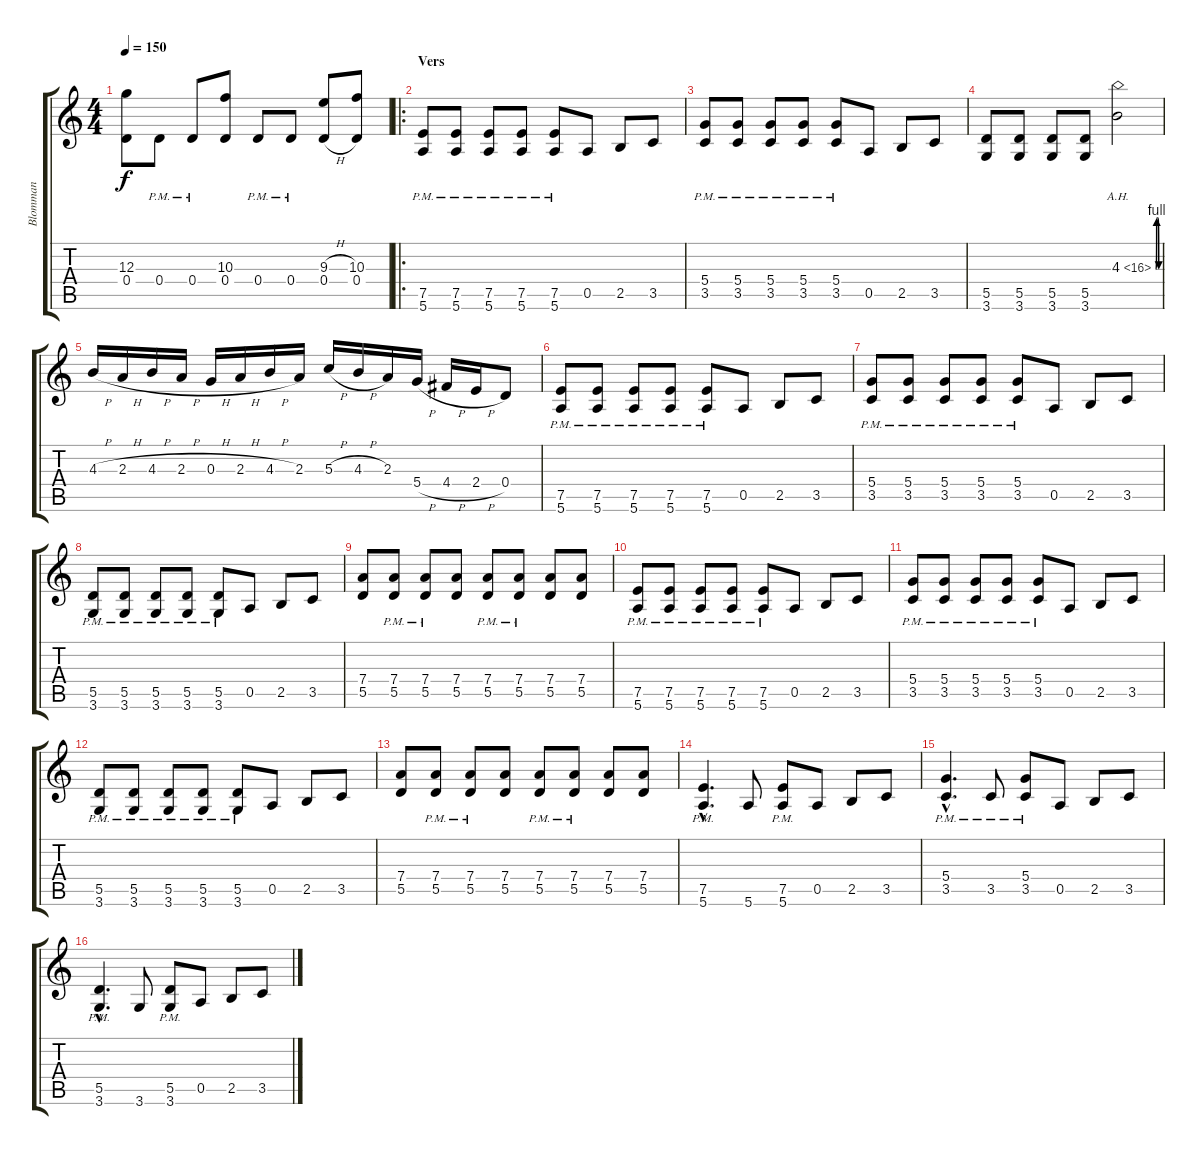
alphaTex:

\track ("Blomman" "Blomman") {instrument distortionguitar}
\staff {score tabs}
\tuning (E4 B3 G3 D3 A2 E2) {hide}
\ts (4 4)
\tempo 150
\clef g2
\ks c
(12.3 0.4).8{dy f} 0.4{pm}.8 0.4{pm}.8 (10.3 0.4).8 0.4{pm}.8 0.4{pm}.8 (9.3{h} 0.4{h}).8 (10.3 0.4).8 |
\ro
\section ("" "Vers")
(7.5{pm} 5.6).8 (7.5{pm} 5.6).8 (7.5{pm} 5.6).8 (7.5{pm} 5.6).8 (7.5{pm} 5.6).8 0.5.8 2.5.8 3.5.8 |
(5.4 3.5{pm}).8 (5.4 3.5{pm}).8 (5.4 3.5{pm}).8 (5.4 3.5{pm}).8 (5.4 3.5{pm}).8 0.5.8 2.5.8 3.5.8 |
(5.5 3.6).8 (5.5 3.6).8 (5.5 3.6).8 (5.5 3.6).8 4.3{be (custom 0 0 15 4 30 4 45 4 60 0) ah 12}.2 |
4.3{h}.16 2.3{h}.16 4.3{h}.16 2.3{h}.16 0.3{h}.16 2.3{h}.16 4.3{h}.16 2.3.16 5.3{h}.16 4.3{h}.16 2.3.16 5.4{h}.16 4.4{h}.16 2.4{h}.16 0.4.8 |
(7.5{pm} 5.6).8 (7.5{pm} 5.6).8 (7.5{pm} 5.6).8 (7.5{pm} 5.6).8 (7.5{pm} 5.6).8 0.5.8 2.5.8 3.5.8 |
(5.4 3.5{pm}).8 (5.4 3.5{pm}).8 (5.4 3.5{pm}).8 (5.4 3.5{pm}).8 (5.4 3.5{pm}).8 0.5.8 2.5.8 3.5.8 |
(5.5{pm} 3.6).8 (5.5{pm} 3.6).8 (5.5{pm} 3.6).8 (5.5{pm} 3.6).8 (5.5{pm} 3.6).8 0.5.8 2.5.8 3.5.8 |
(7.4 5.5).8 (7.4{pm} 5.5).8 (7.4{pm} 5.5).8 (7.4 5.5).8 (7.4{pm} 5.5).8 (7.4{pm} 5.5).8 (7.4 5.5).8 (7.4 5.5).8 |
(7.5{pm} 5.6).8 (7.5{pm} 5.6).8 (7.5{pm} 5.6).8 (7.5{pm} 5.6).8 (7.5{pm} 5.6).8 0.5.8 2.5.8 3.5.8 |
(5.4 3.5{pm}).8 (5.4 3.5{pm}).8 (5.4 3.5{pm}).8 (5.4 3.5{pm}).8 (5.4 3.5{pm}).8 0.5.8 2.5.8 3.5.8 |
(5.5{pm} 3.6).8 (5.5{pm} 3.6).8 (5.5{pm} 3.6).8 (5.5{pm} 3.6).8 (5.5{pm} 3.6).8 0.5.8 2.5.8 3.5.8 |
(7.4 5.5).8 (7.4{pm} 5.5).8 (7.4{pm} 5.5).8 (7.4 5.5).8 (7.4{pm} 5.5).8 (7.4{pm} 5.5).8 (7.4 5.5).8 (7.4 5.5).8 |
(7.5{hac pm} 5.6{hac}).4{d} 5.6.8 (7.5{pm} 5.6).8 0.5.8 2.5.8 3.5.8 |
(5.4{hac} 3.5{hac pm}).4{d} 3.5{pm}.8 (5.4 3.5{pm}).8 0.5.8 2.5.8 3.5.8 |
(5.5{hac pm} 3.6{hac}).4{d} 3.6.8 (5.5{pm} 3.6).8 0.5.8 2.5.8 3.5.8
